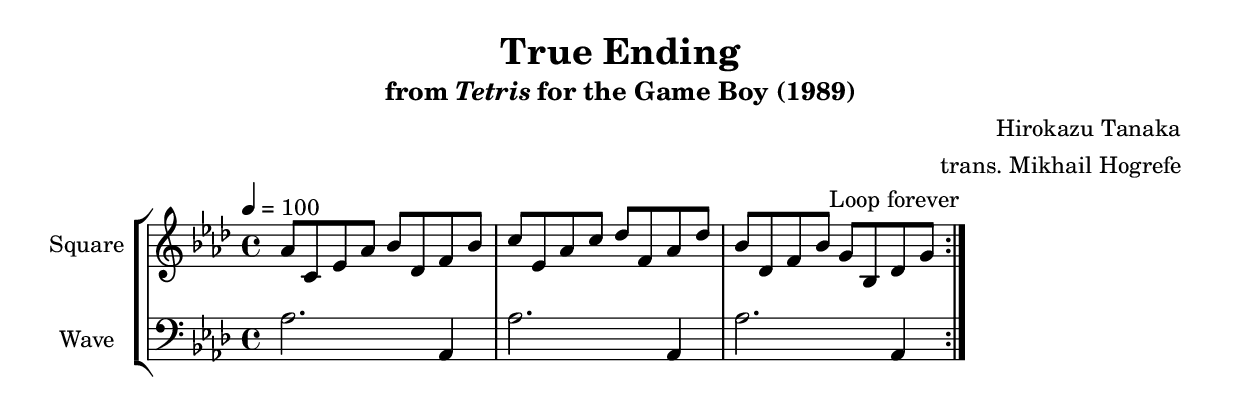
\version "2.22.0"

smaller = {
    \set fontSize = #-3
    \override Stem #'length-fraction = #0.56
    \override Beam #'thickness = #0.2688
    \override Beam #'length-fraction = #0.56
}

\book {
    \header {
        title = "True Ending"
        subtitle = \markup { "from" {\italic "Tetris"} "for the Game Boy (1989)" }
        composer = "Hirokazu Tanaka"
        arranger = "trans. Mikhail Hogrefe"
    }

    \score {
        {
            \new StaffGroup <<
                \new Staff \relative c'' {
                    \set Staff.instrumentName = "Square"
                    \set Staff.shortInstrumentName = "S."
\tempo 4 = 100
\key aes \major
                    \repeat volta 2 {
aes8 c, ees aes bes des, f bes |
c8 ees, aes c des f, aes des |
bes8 des, f bes g bes, des g |
                    }
\once \override Score.RehearsalMark.self-alignment-X = #RIGHT
\mark \markup { \fontsize #-2 "Loop forever" }
                }

                \new Staff \relative c' {
                    \set Staff.instrumentName = "Wave"
                    \set Staff.shortInstrumentName = "W."
\clef bass
\key aes \major
aes2. aes,4 |
aes'2. aes,4 |
aes'2. aes,4 |
                }
            >>
        }
        \layout {
            \context {
                \Staff
                \RemoveEmptyStaves
            }
            \context {
                \DrumStaff
                \RemoveEmptyStaves
            }
        }
    }
}
